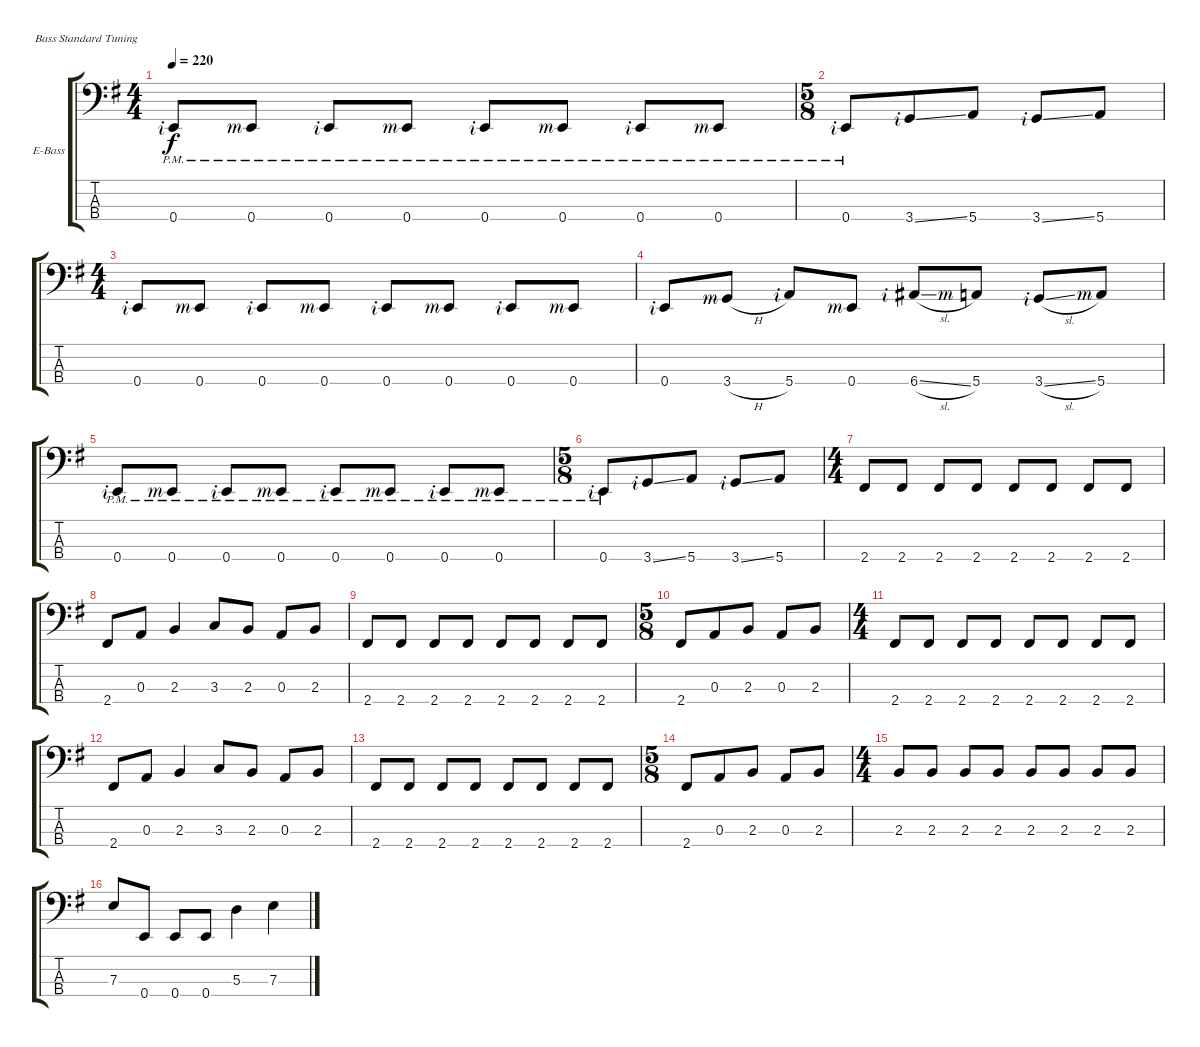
\defaultSystemsLayout 4
\bracketExtendMode groupsimilarinstruments
\firstSystemTrackNameOrientation horizontal
\otherSystemsTrackNameOrientation horizontal
\chordDiagramsInScore
\track ("Cliff B." "E-Bass") {instrument electricbassfinger}
\staff {score tabs}
\tuning (G2 D2 A1 E1)
\ts (4 4)
\tempo 220
\clef f4
\scale
0.256303
\ks g
0.4{pm rf 2}.8{dy f} 0.4{pm rf 3}.8 0.4{pm rf 2}.8 0.4{pm rf 3}.8 0.4{pm rf 2}.8 0.4{pm rf 3}.8 0.4{pm rf 2}.8 0.4{pm rf 3}.8 |
\ts (5 8)
\scale
0.395904 0.4{pm rf 2}.8 3.4{ss rf 2}.8 5.4.8 3.4{ss rf 2}.8 5.4.8 |
\ts (4 4)
\scale
0.395904 0.4{rf 2}.8 0.4{rf 3}.8 0.4{rf 2}.8 0.4{rf 3}.8 0.4{rf 2}.8 0.4{rf 3}.8 0.4{rf 2}.8 0.4{rf 3}.8 |
\scale
0.208191 0.4{rf 2}.8 3.4{h rf 3}.8 5.4{rf 2}.8 0.4{rf 3}.8 6.4{sl rf 2}.8 5.4{rf 3}.8 3.4{sl rf 2}.8 5.4{rf 3}.8 |
\scale
0.208191 0.4{pm rf 2}.8 0.4{pm rf 3}.8 0.4{pm rf 2}.8 0.4{pm rf 3}.8 0.4{pm rf 2}.8 0.4{pm rf 3}.8 0.4{pm rf 2}.8 0.4{pm rf 3}.8 |
\ts (5 8)
\scale
0.395904 0.4{pm rf 2}.8 3.4{ss rf 2}.8 5.4.8 3.4{ss rf 2}.8 5.4.8 |
\ts (4 4)
\scale
0.395904 2.4.8 2.4.8 2.4.8 2.4.8 2.4.8 2.4.8 2.4.8 2.4.8 |
\scale
0.256303 2.4.8 0.3.8 2.3.4 3.3.8 2.3.8 0.3.8 2.3.8 |
\scale
0.256303 2.4.8 2.4.8 2.4.8 2.4.8 2.4.8 2.4.8 2.4.8 2.4.8 |
\ts (5 8)
\scale
0.487395 2.4.8 0.3.8 2.3.8 0.3.8 2.3.8 |
\ts (4 4)
\scale
0.487395 2.4.8 2.4.8 2.4.8 2.4.8 2.4.8 2.4.8 2.4.8 2.4.8 |
\scale
0.256303 2.4.8 0.3.8 2.3.4 3.3.8 2.3.8 0.3.8 2.3.8 |
\scale
0.256303 2.4.8 2.4.8 2.4.8 2.4.8 2.4.8 2.4.8 2.4.8 2.4.8 |
\ts (5 8)
\scale
0.395904 2.4.8 0.3.8 2.3.8 0.3.8 2.3.8 |
\ts (4 4)
\scale
0.395904 2.3.8 2.3.8 2.3.8 2.3.8 2.3.8 2.3.8 2.3.8 2.3.8 |
\scale
0.208191 7.3.8 0.4.8 0.4.8 0.4.8 5.3.4 7.3.4
